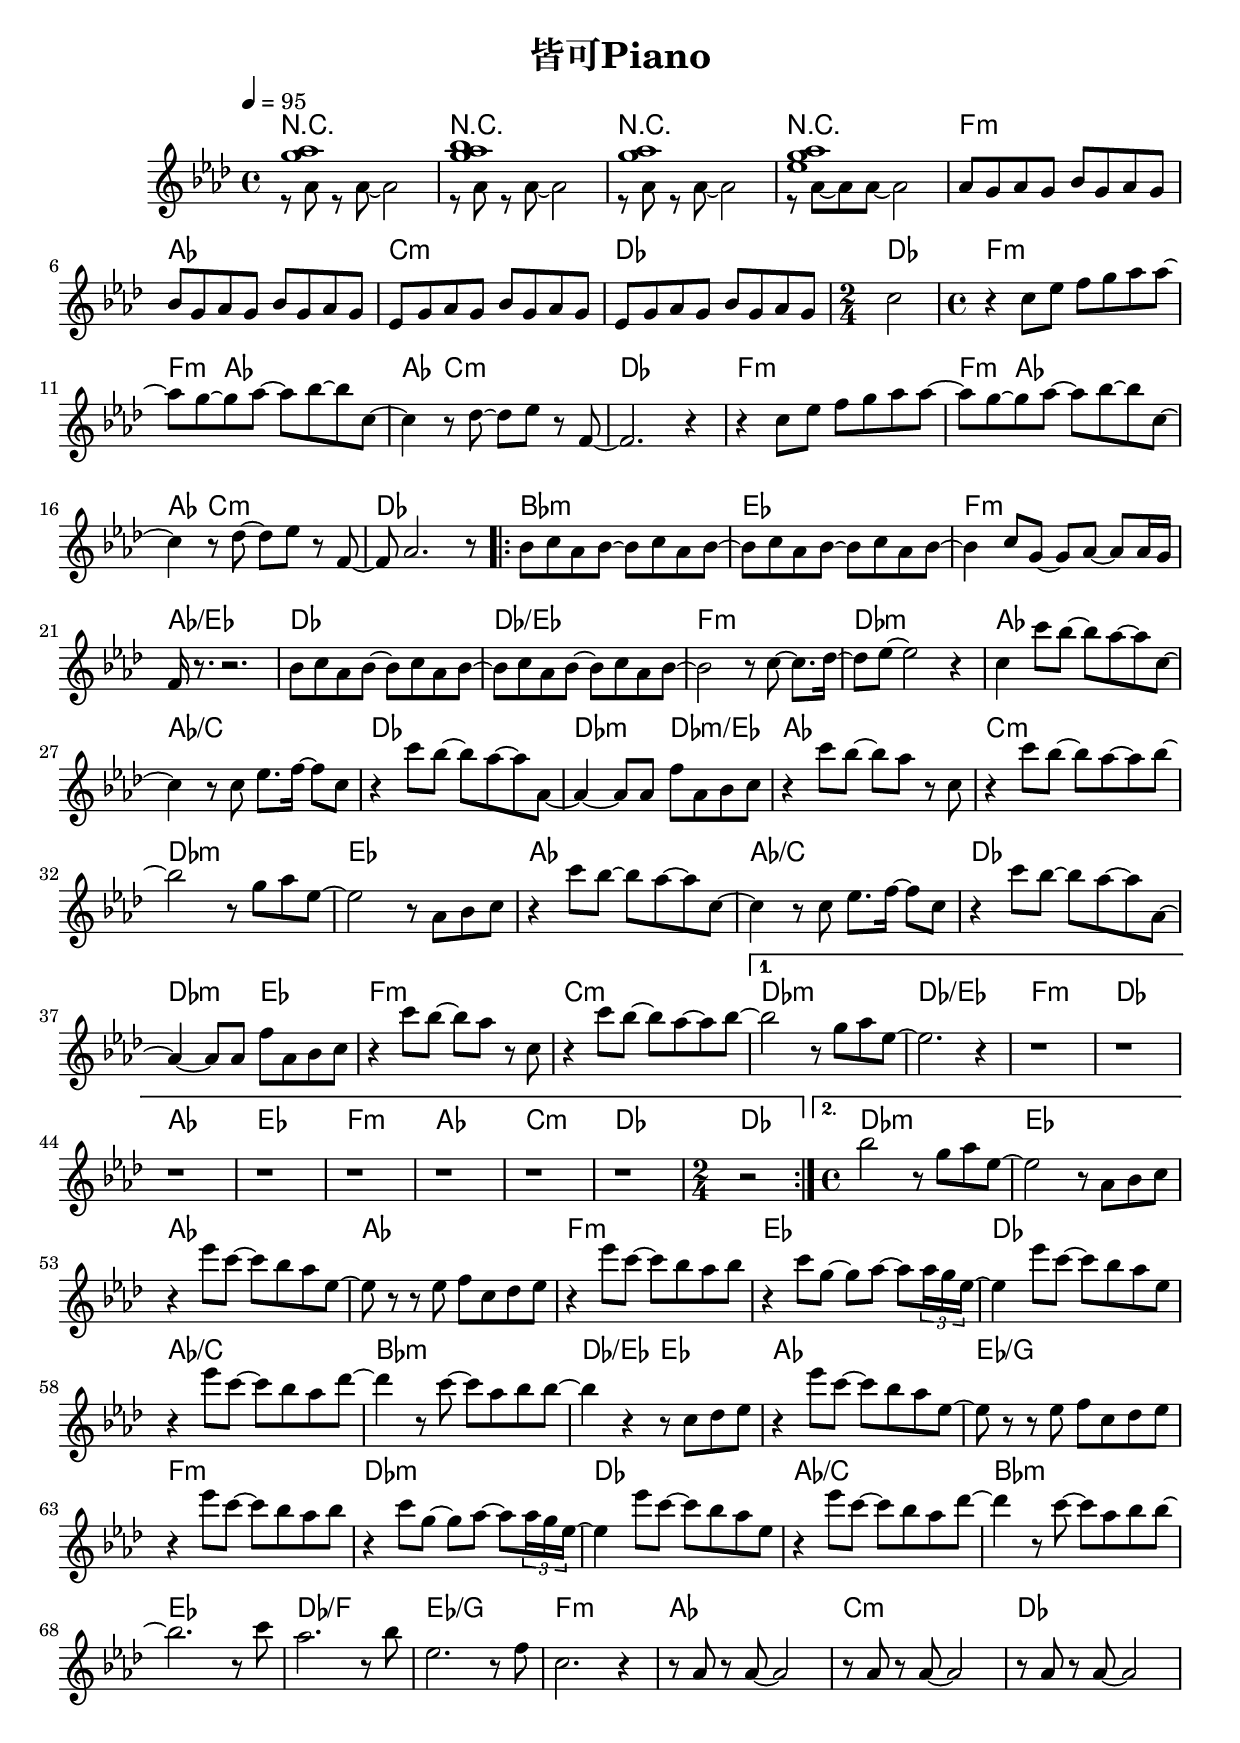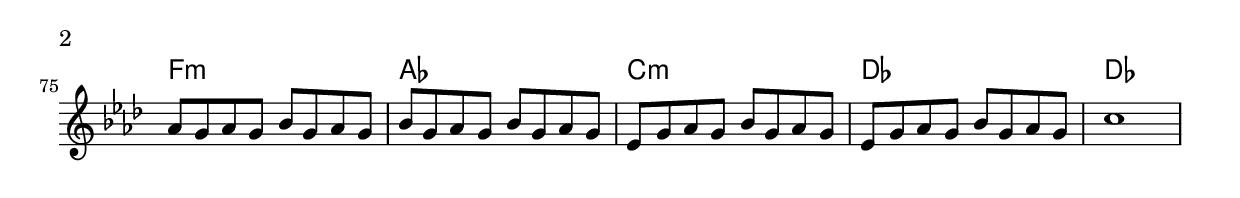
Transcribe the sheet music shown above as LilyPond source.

\header {
  title = "皆可Piano"
  composer = ""
}

\score { <<

\chords {

  r1~ | r~ | r~ | r |
  f:m | aes | c:m | des | des2 |

  f1:m~ | f4:m aes2.~ |  aes4 c2.:m | des1 |
  f1:m~ | f4:m aes2.~ |  aes4 c2.:m | des1 |

  \repeat volta 2 {
  bes1:m | ees | f:m | aes/ees |
  des | des/ees | f:m | des:m |

  aes | aes/c | des | des2:m des:m/ees |
  aes1 | c:m | des:m | ees |
  aes | aes/c | des | des2:m ees |
  f1:m | c:m |  
  }

  \alternative {
  {des1:m | des/ees |
  f1:m | des | aes | ees |
  f:m | aes | c:m | des | \time 2/4 des2 |
  }
  {des1:m | ees |}
  }  
  
  aes1~ | aes | f:m | ees |
  des | aes/c | bes:m | des2/ees ees |
  aes1 | ees/g | f:m | des:m |
  des | aes/c | bes:m | ees |

  
  des/f | ees/g | f:m | 
  
  aes | c:m | des |
  f:m | aes | c:m | des | des |

  }
  
  \relative aes' { \key aes\major \tempo 4 = 95 \time 4/4

  <<{<g' aes>1}\\{r8 aes, r aes~ aes2}>>|
  <<{<g' aes bes>1}\\{r8 aes, r aes~ aes2}>>|
  <<{<g' aes>1}\\{r8 aes, r aes~ aes2}>>|
  <<{<g' aes ees>1}\\{r8 aes,~ aes aes~ aes2}>>|

  aes8 g aes g bes g aes g | bes8 g aes g bes g aes g | 
  ees8 g aes g bes g aes g | ees8 g aes g bes g aes g | 
  \time 2/4 c2 |

  \time 4/4
  r4 c8 ees f g aes aes~ | aes g~ g aes~ aes bes~ bes c,~ |
  c4 r8 des~ des ees r f,~ | f2. r4 |
  r4 c'8 ees f g aes aes~ | aes g~ g aes~ aes bes~ bes c,~ |
  c4 r8 des~ des ees r f,~ | f aes2. r8 |

  \repeat volta 2 {
  bes c aes bes~ bes c aes bes~ | bes c aes bes~ bes c aes bes~ |
  bes4 c8 g~ g aes~ aes aes16 g | f r8. r2. |
  bes8 c aes bes~ bes c aes bes~ | bes c aes bes~ bes c aes bes~ | 
  bes2 r8 c8~ c8. des16~ | des8 ees~ ees2 r4 |

  c4 c'8 bes~ bes aes~ aes c,~ | c4 r8 c ees8. f16~ f8 c |
  r4 c'8 bes~ bes aes~ aes aes,~ | aes4~ aes8 aes f' aes, bes c |
  r4 c'8 bes~ bes aes r c, | r4 c'8 bes~ bes aes~ aes bes~ |
  bes2 r8 g aes ees~ | ees2 r8 aes, bes c |

  r4 c'8 bes~ bes aes~ aes c,~ | c4 r8 c ees8. f16~ f8 c |
  r4 c'8 bes~ bes aes~ aes aes,~ | aes4~ aes8 aes f' aes, bes c |
  r4 c'8 bes~ bes aes r c, | r4 c'8 bes~ bes aes~ aes bes~ |
  
  }

  \alternative {
    {bes2 r8 g aes ees~ | ees2. r4 | 
      r1 | r | r | r|
      r | r | r | r | \time 2/4 r2 |}
    {\time 4/4 bes'2 r8 g aes ees~ | ees2 r8 aes, bes c | }
  }

  r4 ees'8 c~ c bes aes ees~ | ees r r ees f c des ees |
  r4 ees'8 c~ c bes aes bes | r4 c8 g~ g aes~ aes \tuplet 3/2 8 {aes16 g ees~} |
  ees4 ees'8 c~ c bes aes ees | r4 ees'8 c~ c bes aes des~ |
  des4 r8 c~ c aes bes bes~ | bes4 r r8 c, des ees |
  
  r4 ees'8 c~ c bes aes ees~ | ees r r ees f c des ees |
  r4 ees'8 c~ c bes aes bes | r4 c8 g~ g aes~ aes \tuplet 3/2 8 {aes16 g ees~} |
  ees4 ees'8 c~ c bes aes ees | r4 ees'8 c~ c bes aes des~ |
  des4 r8 c~ c aes bes bes~ | bes2. r8 c | aes2. r8 bes |
  ees,2. r8 f | c2. r4 |
  
  r8 aes r aes~ aes2 | r8 aes r aes~ aes2 | r8 aes r aes~ aes2 |
  aes8 g aes g bes g aes g | bes8 g aes g bes g aes g | 
  ees8 g aes g bes g aes g | ees8 g aes g bes g aes g | c1 | 
   
    
  }





>>
  \layout {}
  \midi {}
}